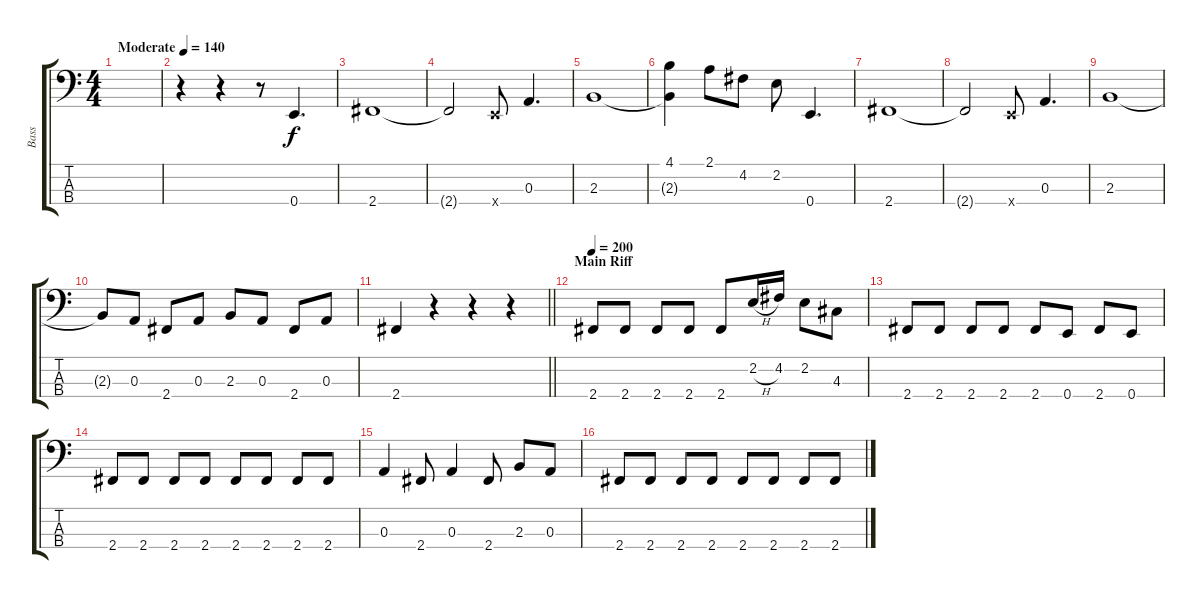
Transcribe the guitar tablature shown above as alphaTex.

\track ("Bass" "Bass") {instrument electricbassfinger}
\staff {score tabs}
\tuning (G2 D2 A1 E1) {hide}
\ts (4 4)
\tempo (140 "Moderate")
\clef f4
\ks c
|
r.4 r.4 r.8 0.4.4{d} |
2.4.1 |
2.4{t}.2 0.4{x}.8 0.3.4{d} |
2.3.1 |
(4.1 2.3{t}).4 2.1.8 4.2.8 2.2.8 0.4.4{d} |
2.4.1 |
2.4{t}.2 0.4{x}.8 0.3.4{d} |
2.3.1 |
2.3{t}.8 0.3.8 2.4.8 0.3.8 2.3.8 0.3.8 2.4.8 0.3.8 |
\barLineRight lightlight
2.4.4 r.4 r.4 r.4 |
\section ("" "Main Riff")
\tempo 200
2.4.8 2.4.8 2.4.8 2.4.8 2.4.8 2.2{h}.16 4.2.16 2.2.8 4.3.8 |
2.4.8 2.4.8 2.4.8 2.4.8 2.4.8 0.4.8 2.4.8 0.4.8 |
2.4.8 2.4.8 2.4.8 2.4.8 2.4.8 2.4.8 2.4.8 2.4.8 |
0.3.4 2.4.8 0.3.4 2.4.8 2.3.8 0.3.8 |
2.4.8 2.4.8 2.4.8 2.4.8 2.4.8 2.4.8 2.4.8 2.4.8
